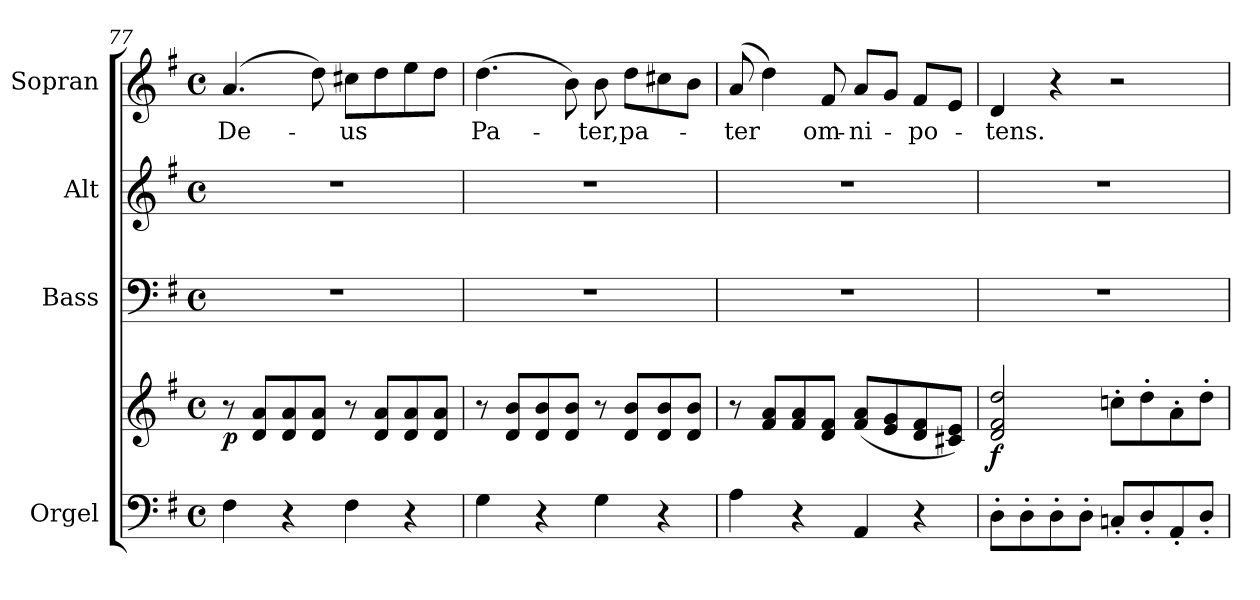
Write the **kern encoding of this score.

**kern	**kern	**dynam	**kern	**kern	**kern	**text
*part4	*part4	*part4	*part3	*part2	*part1	*part1
*staff5	*staff4	*staff4/5	*staff3	*staff2	*staff1	*staff1
*I"Orgel	*	*	*I"Bass	*I"Alt	*I"Sopran	*
*I'Org.	*	*	*I'B.	*I'A.	*I'S.	*
*clefF4	*clefG2	*	*clefF4	*clefG2	*clefG2	*
*k[f#]	*k[f#]	*	*k[f#]	*k[f#]	*k[f#]	*
*G:	*G:	*	*G:	*G:	*G:	*
*M4/4	*M4/4	*	*M4/4	*M4/4	*M4/4	*
*met(c)	*met(c)	*	*met(c)	*met(c)	*met(c)	*
=77	=77	=77	=77	=77	=77	=77
!	!	!LO:DY:b	!	!	!	!LO:LY:b
4F#\	8r	p	1r	1r	(4.a/	De-
.	8d/ 8a/L	.	.	.	.	.
4r	8d/ 8a/	.	.	.	.	.
.	8d/ 8a/J	.	.	.	8dd\)	.
!	!	!	!	!	!	!LO:LY:b
4F#\	8r	.	.	.	8cc#X\L	-us
.	8d/ 8a/L	.	.	.	8dd\	.
4r	8d/ 8a/	.	.	.	8ee\	.
.	8d/ 8a/J	.	.	.	8dd\J	.
=78	=78	=78	=78	=78	=78	=78
!	!	!	!	!	!	!LO:LY:b
4G\	8r	.	1r	1r	(>4.dd\	Pa-
.	8d/ 8b/L	.	.	.	.	.
4r	8d/ 8b/	.	.	.	.	.
.	8d/ 8b/J	.	.	.	8b\)	.
!	!	!	!	!	!	!LO:LY:b
4G\	8r	.	.	.	8b\	-ter,
!	!	!	!	!	!	!LO:LY:b
.	8d/ 8b/L	.	.	.	8dd\L	pa-
4r	8d/ 8b/	.	.	.	8cc#X\	.
.	8d/ 8b/J	.	.	.	8b\J	.
!!LO:PB:g=z
=79	=79	=79	=79	=79	=79	=79
!	!	!	!	!	!	!LO:LY:b
4A\	8r	.	1r	1r	(8a/	-ter
.	8f#/ 8a/L	.	.	.	4dd\)	.
4r	8f#/ 8a/	.	.	.	.	.
!	!	!	!	!	!	!LO:LY:b
.	8d/ 8f#/J	.	.	.	8f#/	om-
!	!	!	!	!	!	!LO:LY:b
4AA/	(<8f#/ 8a/L	.	.	.	8a/L	-ni-
.	8e/ 8g/	.	.	.	8g/J	.
!	!	!	!	!	!	!LO:LY:b
4r	8d/ 8f#/	.	.	.	8f#/L	-po-
.	8c#X/ 8e/J)	.	.	.	8e/J	.
=80	=80	=80	=80	=80	=80	=80
!	!	!LO:DY:b	!	!	!	!LO:LY:b
8D'>\L	2d/ 2f#/ 2dd/	f	1r	1r	4d/	-tens.
8D'>\	.	.	.	.	.	.
8D'>\	.	.	.	.	4r	.
8D'>\J	.	.	.	.	.	.
8Cn'</L	8ccn'>\L	.	.	.	2r	.
8D'</	8dd'>\	.	.	.	.	.
8AA'</	8a'>\	.	.	.	.	.
8D'</J	8dd'>\J	.	.	.	.	.
=	=	=	=	=	=	=
*-	*-	*-	*-	*-	*-	*-
